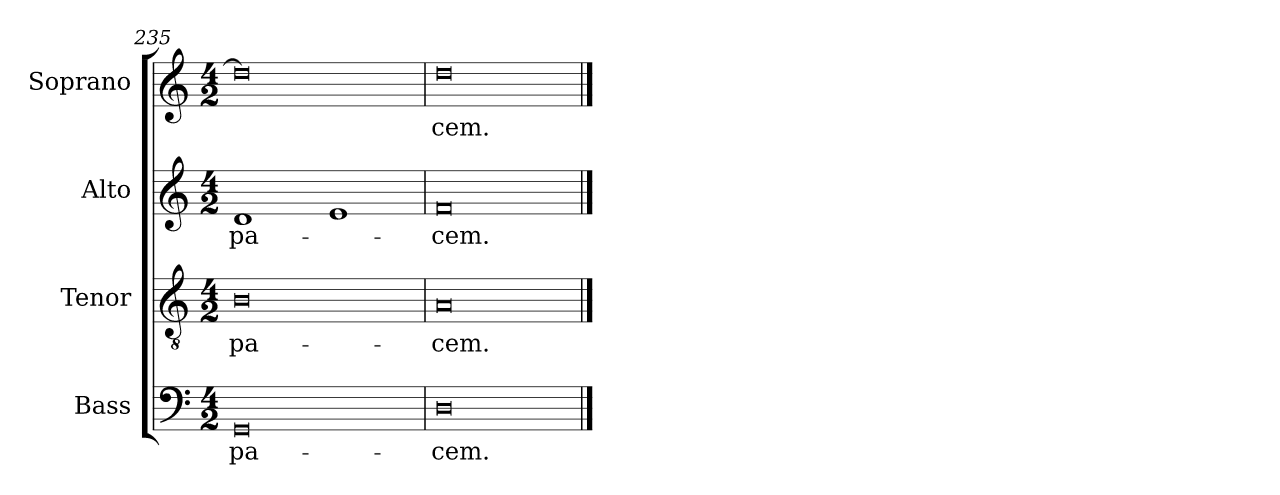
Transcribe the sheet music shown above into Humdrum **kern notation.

**kern	**text	**kern	**text	**kern	**text	**kern	**text
*part4	*part4	*part3	*part3	*part2	*part2	*part1	*part1
*staff4	*staff4	*staff3	*staff3	*staff2	*staff2	*staff1	*staff1
*I"Bass	*	*I"Tenor	*	*I"Alto	*	*I"Soprano	*
*clefF4	*	*clefGv2	*	*clefG2	*	*clefG2	*
*k[]	*	*k[]	*	*k[]	*	*k[]	*
*C:	*	*C:	*	*C:	*	*C:	*
*M4/2	*	*M4/2	*	*M4/2	*	*M4/2	*
=235	=235	=235	=235	=235	=235	=235	=235
0GG	pa-	0B	pa-	1d	pa-	0dd]	.
.	.	.	.	1e	.	.	.
=236	=236	=236	=236	=236	=236	=236	=236
0D	-cem.	0A	-cem.	0f	-cem.	0dd	-cem.
==	==	==	==	==	==	==	==
*-	*-	*-	*-	*-	*-	*-	*-
